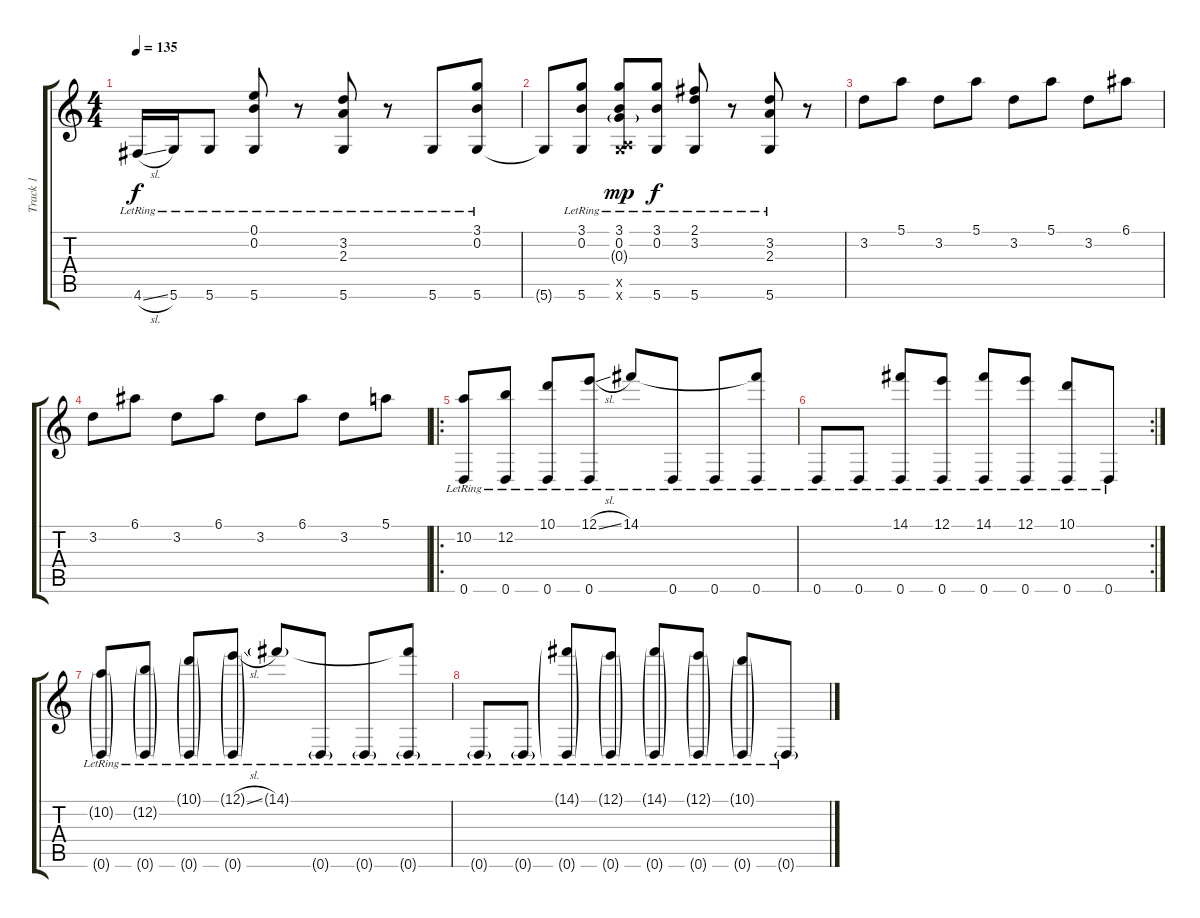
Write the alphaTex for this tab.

\track ("Track 1" "Track 1") {instrument acousticguitarsteel}
\staff {score tabs}
\tuning (E4 B3 G3 D3 A2 D2) {hide}
\ts (4 4)
\tempo 135
\clef g2
\ks c
4.6{sl lr}.16{dy f} 5.6{lr}.16 5.6{lr}.8 (0.1{lr} 0.2{lr} 5.6{lr}).8 r.8 (3.2{lr} 2.3{lr} 5.6{lr}).8 r.8 5.6{lr}.8 (3.1{lr} 0.2{lr} 5.6{lr}).8 |
5.6{t}.8 (3.1{lr} 0.2{lr} 5.6{lr}).8 (3.1{lr} 0.2{lr} 0.3{g lr} 0.5{x} 5.6{x}).8{dy mp} (3.1{lr} 0.2{lr} 5.6{lr}).8{dy f} (2.1{lr} 3.2{lr} 5.6{lr}).8 r.8 (3.2{lr} 2.3{lr} 5.6{lr}).8 r.8 |
3.2.8 5.1.8 3.2.8 5.1.8 3.2.8 5.1.8 3.2.8 6.1.8 |
3.2.8 6.1.8 3.2.8 6.1.8 3.2.8 6.1.8 3.2.8 5.1.8 |
\ro
(10.2{lr} 0.6{lr}).8 (12.2{lr} 0.6{lr}).8 (10.1{lr} 0.6{lr}).8 (12.1{sl lr} 0.6{lr}).8 14.1{lr}.8 0.6{lr}.8 0.6{lr}.8 (14.1{t} 0.6{lr}).8 |
\rc 2
0.6{lr}.8 0.6{lr}.8 (14.1{lr} 0.6{lr}).8 (12.1{lr} 0.6{lr}).8 (14.1{lr} 0.6{lr}).8 (12.1{lr} 0.6{lr}).8 (10.1{lr} 0.6{lr}).8 0.6{lr}.8 |
(10.2{g lr} 0.6{g lr}).8 (12.2{g lr} 0.6{g lr}).8 (10.1{g lr} 0.6{g lr}).8 (12.1{sl g lr} 0.6{g lr}).8 14.1{g lr}.8 0.6{g lr}.8 0.6{g lr}.8 (14.1{t} 0.6{g lr}).8 |
0.6{g lr}.8 0.6{g lr}.8 (14.1{g lr} 0.6{g lr}).8 (12.1{g lr} 0.6{g lr}).8 (14.1{g lr} 0.6{g lr}).8 (12.1{g lr} 0.6{g lr}).8 (10.1{g lr} 0.6{g lr}).8 0.6{g lr}.8
